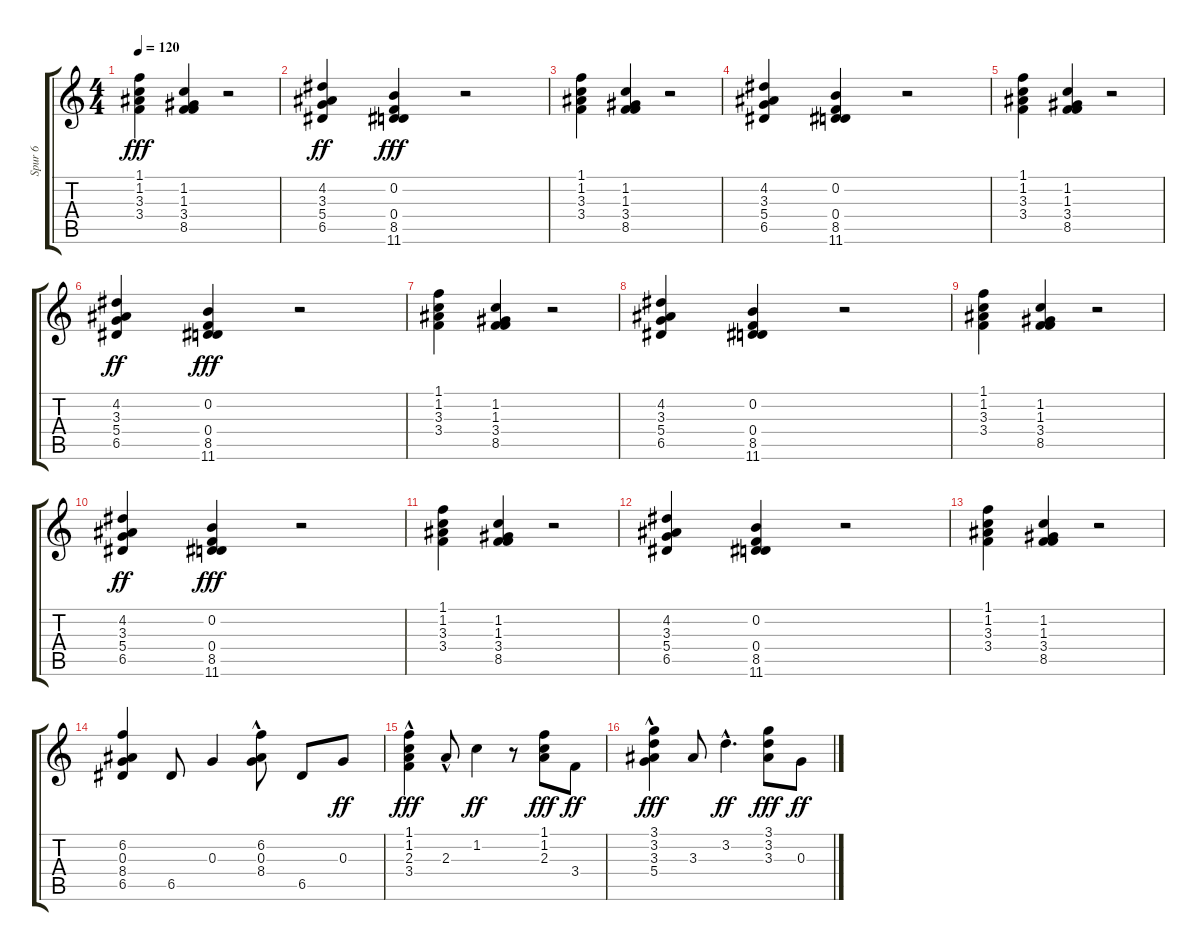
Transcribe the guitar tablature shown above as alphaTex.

\track ("Spur 6" "Spur 6") {instrument acousticguitarsteel}
\staff {score tabs}
\tuning (E4 B3 G3 D3 A2 E2) {hide}
\ts (4 4)
\tempo 120
\clef g2
\ks c
(1.1 1.2 3.3 3.4).4{dy fff} (1.2 1.3 3.4 8.5).4 r.2 |
(4.2 3.3 5.4 6.5).4{dy ff} (0.2 0.4 8.5 11.6).4{dy fff} r.2 |
(1.1 1.2 3.3 3.4).4 (1.2 1.3 3.4 8.5).4 r.2 |
(4.2 3.3 5.4 6.5).4 (0.2 0.4 8.5 11.6).4 r.2 |
(1.1 1.2 3.3 3.4).4 (1.2 1.3 3.4 8.5).4 r.2 |
(4.2 3.3 5.4 6.5).4{dy ff} (0.2 0.4 8.5 11.6).4{dy fff} r.2 |
(1.1 1.2 3.3 3.4).4 (1.2 1.3 3.4 8.5).4 r.2 |
(4.2 3.3 5.4 6.5).4 (0.2 0.4 8.5 11.6).4 r.2 |
(1.1 1.2 3.3 3.4).4 (1.2 1.3 3.4 8.5).4 r.2 |
(4.2 3.3 5.4 6.5).4{dy ff} (0.2 0.4 8.5 11.6).4{dy fff} r.2 |
(1.1 1.2 3.3 3.4).4 (1.2 1.3 3.4 8.5).4 r.2 |
(4.2 3.3 5.4 6.5).4 (0.2 0.4 8.5 11.6).4 r.2 |
(1.1 1.2 3.3 3.4).4 (1.2 1.3 3.4 8.5).4 r.2 |
(6.2 0.3 8.4 6.5).4 6.5.8 0.3.4 (6.2{hac} 0.3 8.4{hac}).8 6.5.8 0.3.8{dy ff} |
(1.1 1.2{hac} 2.3 3.4{hac}).4{dy fff} 2.3{hac}.8 1.2.4{dy ff} r.8 (1.1 1.2 2.3).8{dy fff} 3.4.8{dy ff} |
(3.1{hac} 3.2{hac} 3.3 5.4{hac}).4{dy fff} 3.3.8 3.2{hac}.4{d dy ff} (3.1 3.2 3.3).8{dy fff} 0.3.8{dy ff}
